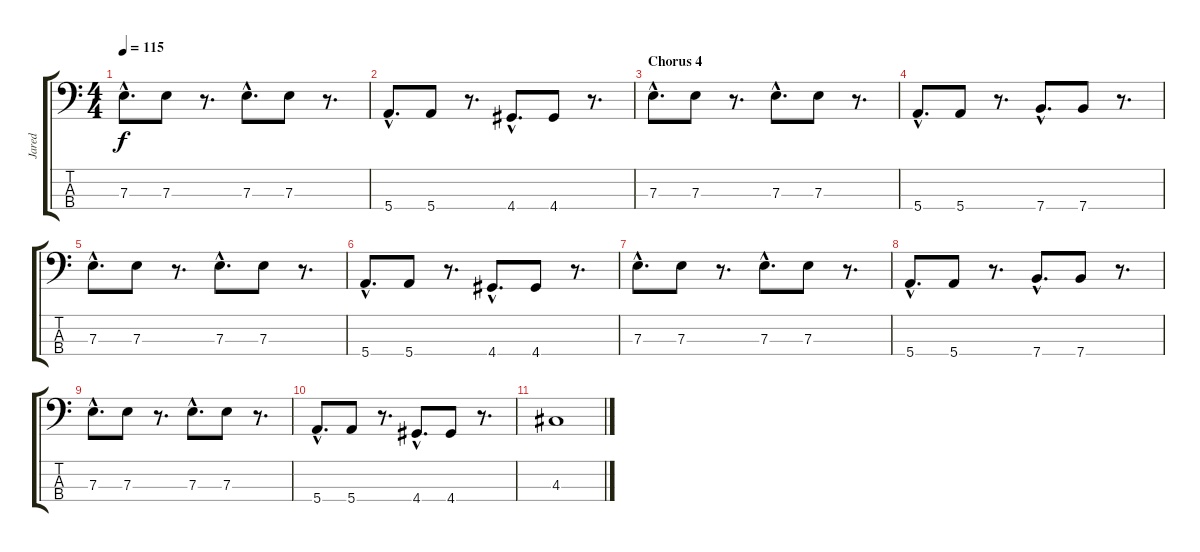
\track ("Jared" "Jared") {instrument electricbassfinger}
\staff {score tabs}
\tuning (G2 D2 A1 E1) {hide}
\ts (4 4)
\tempo 115
\clef f4
\ks c
7.3{hac}.8{d dy f} 7.3.8 r.8{d} 7.3{hac}.8{d} 7.3.8 r.8{d} |
5.4{hac}.8{d} 5.4.8 r.8{d} 4.4{hac}.8{d} 4.4.8 r.8{d} |
\section ("" "Chorus 4")
7.3{hac}.8{d} 7.3.8 r.8{d} 7.3{hac}.8{d} 7.3.8 r.8{d} |
5.4{hac}.8{d} 5.4.8 r.8{d} 7.4{hac}.8{d} 7.4.8 r.8{d} |
7.3{hac}.8{d} 7.3.8 r.8{d} 7.3{hac}.8{d} 7.3.8 r.8{d} |
5.4{hac}.8{d} 5.4.8 r.8{d} 4.4{hac}.8{d} 4.4.8 r.8{d} |
7.3{hac}.8{d} 7.3.8 r.8{d} 7.3{hac}.8{d} 7.3.8 r.8{d} |
5.4{hac}.8{d} 5.4.8 r.8{d} 7.4{hac}.8{d} 7.4.8 r.8{d} |
7.3{hac}.8{d} 7.3.8 r.8{d} 7.3{hac}.8{d} 7.3.8 r.8{d} |
5.4{hac}.8{d} 5.4.8 r.8{d} 4.4{hac}.8{d} 4.4.8 r.8{d} |
4.3.1
